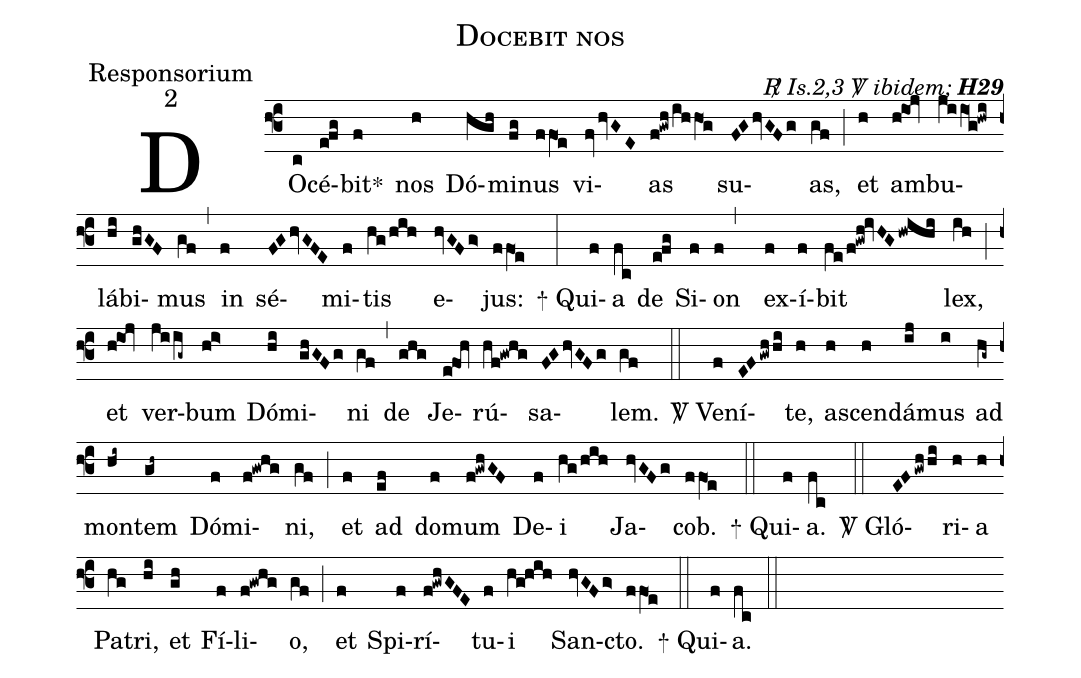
name:Docebit nos;
office-part:Responsorium;
mode:2;
commentary:{\itshape\mdseries \Rbar\  Is.2,3 \Vbar\  ibidem;\/}  {\bfseries H29};
%%
(f3)  DO(c)cé(efg)bit<sp>*</sp>(f) nos(h) Dó(hgh)mi(fg)nus(ffO1e) vi(fvhvGE)as(f!gwh/ihhO1g) su(FGhvGFg)as,(gf) (;)
et(h) am(h!io1!jv)bu(jiiO1g!hwi)lá(hi)bi(ghGF)mus(gf) (,)
in(f) sé(FGhvGFE)mi(f)tis(hg/hih) e(hvGFg>)jus:(ffO1e) (:)
<sp>+</sp> Qui(f)a(fc) de(efg) Si(f)on(f,) ex(f)í(f)bit(fe/f!gwh!ivHGhwihi) lex,(ih) (;)
et(h!io1!jv) ver(jiig~)bum(h!i>) Dó(hi)mi(ghGFg)ni(gf) (,)
de(ghg) Je(e!fo1h)rú(hf!gwhg)sa(FGhvGFg)lem.(gf) (::)
<sp>V/</sp> Ve(f)ní(EFgwhhi)te,(h) a(h)scen(h)dá(ij)mus(i) ad(hg~) mon(hi~)tem(gh~) Dó(f)mi(f!gwhg)ni,(gf) (;)
et(f) ad(ef) do(f)mum(f!gwhGF) De(f)i(hg/hih) Ja(hvGFg)cob.(ffO1e) (::)
<sp>+</sp> Qui(f)a.(fc) (::)
<sp>V/</sp> Gló(EFgwhhi)ri(h)a(h) Pa(hg)tri,(hi) et(gh) Fí(f)li(f!gwhg)o,(gf) (;)
et(f) Spi(f)rí(f!gwhGFE)tu(f)i(hg@hih) San(hvGFg>)cto.(ffO1!e) (::)
<sp>+</sp> Qui(f)a.(fc) (::)
